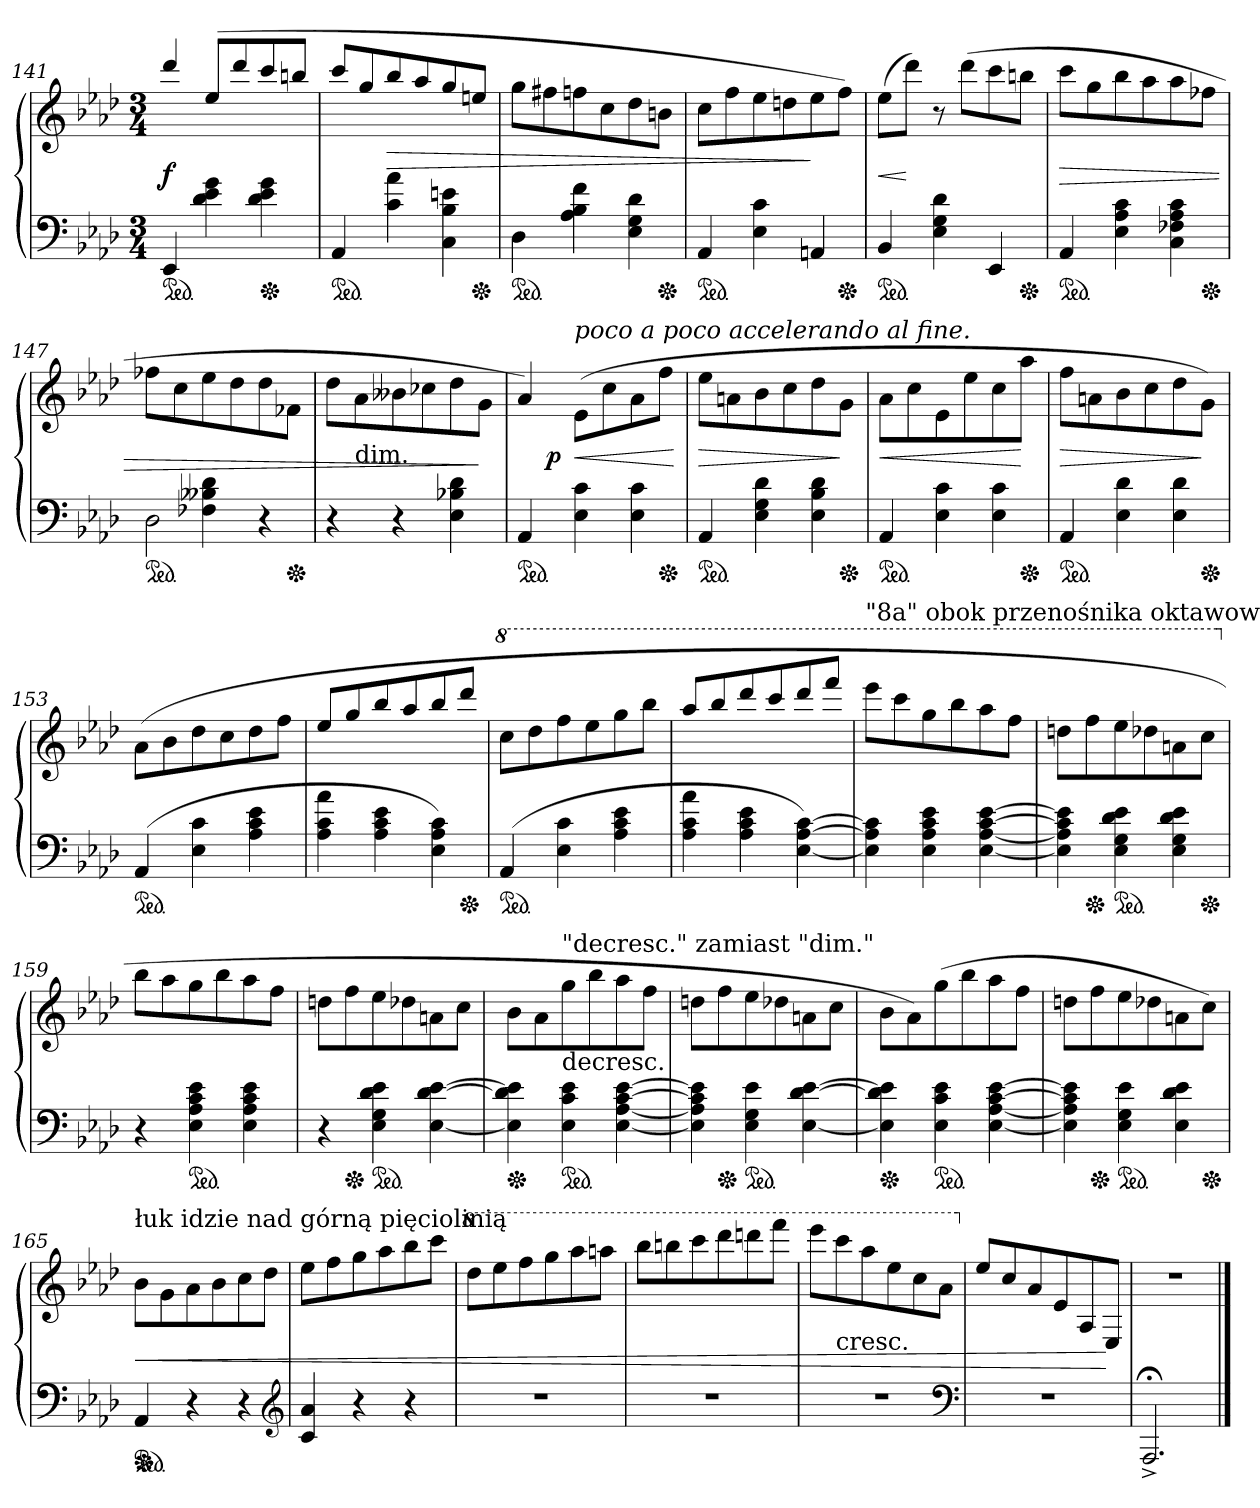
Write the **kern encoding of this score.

**kern	**kern	**dynam
*part1	*part1	*part1
*staff2	*staff1	*staff1/2
*clefF4	*clefG2	*
*k[b-e-a-d-]	*k[b-e-a-d-]	*
*M3/4	*M3/4	*
*ped	*	*
=141	=141	=141
4EE-	4ddd-/	f
4d-\ 4e-\ 4g\	(>8ee-/L	.
.	8ddd-	.
*Xped	*	*
4d-\ 4e-\ 4g\	8ccc	.
.	8bbnJ	.
=142	=142	=142
*ped	*	*
4AA-	8ccc/L	.
.	8gg	.
4c\ 4a-\	8bb-	>
.	8aa-	.
4C 4B- 4en	8gg	.
*Xped	*	*
.	8eenJ	.
=143	=143	=143
*ped	*	*
4D-	8ggL	.
.	8ff#X	.
4A- 4B- 4f	8ffn	.
.	8cc	.
4E- 4G 4d-	8dd-	.
*Xped	*	*
.	8bnJ	.
=144	=144	=144
*ped	*	*
4AA-	8ccL	.
.	8ff	.
4E- 4c	8ee-	.
.	8ddn	.
4AAn	8ee-	]
*Xped	*	*
.	8ffJ)	.
=145	=145	=145
*ped	*	*
4BB-	(>8ee-L	<
.	8ddd-J)	[
4E- 4G 4d-	8r	.
.	(>8ddd-L	.
4EE-	8ccc	.
*Xped	*	*
.	8bbnJ	.
=146	=146	=146
*ped	*	*
4AA-	8cccL	>
.	8gg	.
4E- 4A- 4c	8bb-	.
.	8aa-	.
4C 4F-X 4A- 4c	8aa-	.
*Xped	*	*
.	8ff-XJ	.
=147	=147	=147
*^	*	*
*ped	*	*	*
4rcyy	2D-	8ff-XL	.
.	.	8cc	.
4F-X\ 4B--X\ 4d-\	.	8ee-	.
.	.	8dd-	.
4reyy	4r	8dd-	.
*Xped	*	*	*
.	.	8f-XJ	.
*v	*v	*	*
=148	=148	=148
4r	8dd-L	.
!	!LO:TX:c:t=dim.	!
.	8a-	.
4r	8b--X	.
.	8cc-X	.
4E- 4B-X 4d-	8dd-	.
.	8gJ	]
=149	=149	=149
*	*^	*
*ped	*	*	*
4AA-	4a-)	8ryy	.
.	.	2ryy	p
!	!LO:TX:a:i:t=poco a poco accelerando al fine.	!	!
4E- 4c	(>8e-L	.	<
.	8cc	.	.
4E- 4c	8a-	.	.
*Xped	*	*	*
.	8ffJ	8ryy	.
.	.	.	[
*	*v	*v	*
=150	=150	=150
*ped	*	*
4AA-	8ee-L	>
.	8an	.
4E- 4G 4d-	8b-	.
.	8cc	.
4E- 4B- 4d-	8dd-	.
*Xped	*	*
.	8gJ	]
=151	=151	=151
*ped	*	*
4AA-	8a-L	<
.	8cc	.
4E- 4c	8e-	.
.	8ee-	.
4E- 4c	8cc	.
*Xped	*	*
.	8aa-J	[
=152	=152	=152
*ped	*	*
4AA-	8ffL	>
.	8an	.
4E- 4d-	8b-	.
.	8cc	.
4E- 4d-	8dd-	.
*Xped	*	*
.	8gJ)	]
=153	=153	=153
*ped	*	*
(<4AA-	(>8a-L	.
.	8b-	.
4E- 4c	8dd-	.
.	8cc	.
4A- 4c 4e-	8dd-	.
.	8ffJ	.
=154	=154	=154
4A-\ 4c\ 4a-\	8ee-/L	.
.	8gg/	.
4A-\ 4c\ 4e-\	8bb-/	.
.	8aa-/	.
4E- 4A- 4c)	8bb-	.
*Xped	*	*
.	8ddd-J	.
=155	=155	=155
*	*8va	*
*ped	*	*
(<4AA-	8cccL	.
.	8ddd-	.
4E- 4c	8fff	.
.	8eee-	.
4A- 4c 4e-	8ggg	.
.	8bbb-J	.
=156	=156	=156
4A-\ 4c\ 4a-\	8aaa-/L	.
.	8bbb-/	.
4A-\ 4c\ 4e-\	8dddd-/	.
.	8cccc/	.
[4E- [4A- [4c)	8dddd-	.
.	8ffffJ	.
=157	=157	=157
!	!LO:TX:a:t="8a" obok przenośnika oktawowego	!
4E-] 4A-] 4c]	8eeee-L	.
.	8cccc	.
4E- 4A- 4c 4e-	8ggg	.
.	8bbb-	.
[4E- [4A- [4c [4e-	8aaa-	.
.	8fffJ	.
=158	=158	=158
4E-] 4A-] 4c] 4e-]	8dddnL	.
*Xped	*	*
.	8fff	.
*ped	*	*
4E- 4G 4d- 4e-	8eee-	.
.	8ddd-X	.
4E- 4G 4d- 4e-	8aan	.
*Xped	*	*
.	8cccJ	.
=159	=159	=159
*	*X8va	*
4r	8bb-L	.
.	8aa-	.
*ped	*	*
4E- 4A- 4c 4e-	8gg	.
.	8bb-	.
4E- 4A- 4c 4e-	8aa-	.
.	8ffJ	.
=160	=160	=160
4r	8ddnL	.
*Xped	*	*
.	8ff	.
*ped	*	*
4E- 4G 4d- 4e-	8ee-	.
.	8dd-X	.
[4E- [4d- [4e-	8an	.
.	8ccJ	.
=161	=161	=161
*Xped	*	*
4E-] 4d-] 4e-]	8b-L	.
.	8a-	.
!	!LO:TX:c:t=decresc.	!
!	!LO:TX:a:t="decresc." zamiast "dim."	!
*ped	*	*
4E- 4c 4e-	8gg	.
.	8bb-	.
[4E- [4A- [4c [4e-	8aa-	.
.	8ffJ	.
=162	=162	=162
4E-] 4A-] 4c] 4e-]	8ddnL	.
*Xped	*	*
.	8ff	.
*ped	*	*
4E- 4G 4e-	8ee-	.
.	8dd-X	.
[4E- [4d- [4e-	8an	.
.	8ccJ	.
=163	=163	=163
*Xped	*	*
4E-] 4d-] 4e-]	8b-L	.
.	8a-)	.
*ped	*	*
4E- 4c 4e-	(>8gg	.
.	8bb-	.
[4E- [4A- [4c [4e-	8aa-	.
.	8ffJ	.
=164	=164	=164
4E-] 4A-] 4c] 4e-]	8ddnL	.
*Xped	*	*
.	8ff	.
*ped	*	*
4E- 4G 4e-	8ee-	.
.	8dd-X	.
4E- 4d- 4e-	8an	.
*Xped	*	*
.	8ccJ)	.
=165	=165	=165
!	!LO:TX:a:t=łuk idzie nad górną pięciolinią	!
*ped	*	*
*Xped	*	*
4AA-	8b-L	<
.	8g	.
4r	8a-	.
.	8b-	.
4r	8cc	.
.	8dd-J	.
*clefG2	*	*
=166	=166	=166
4c 4a-	8ee-L	.
.	8ff	.
4r	8gg	.
.	8aa-	.
4r	8bb-	.
.	8cccJ	.
=167	=167	=167
*	*8va	*
2.rdd	8ddd-L	.
.	8eee-	.
.	8fff	.
.	8ggg	.
.	8aaa-	.
.	8aaanJ	.
=168	=168	=168
2.rdd	8bbb-L	.
.	8bbbn	.
.	8cccc	.
.	8dddd-	.
.	8ddddn	.
.	8ffffJ	.
=169	=169	=169
2.rdd	8eeee-L	.
!	!LO:TX:c:t=cresc.	!
.	8cccc	.
.	8aaa-	.
.	8eee-	.
.	8ccc	.
.	8aa-J	.
*clefF4	*	*
=170	=170	=170
*	*X8va	*
2.r	8ee-L	.
.	8cc	.
.	8a-	.
.	8e-	.
.	8A-/	.
.	8E-/J	[
=171	=171	=171
2.AAA-;<^>	2.rdd	.
==	==	==
*-	*-	*-
